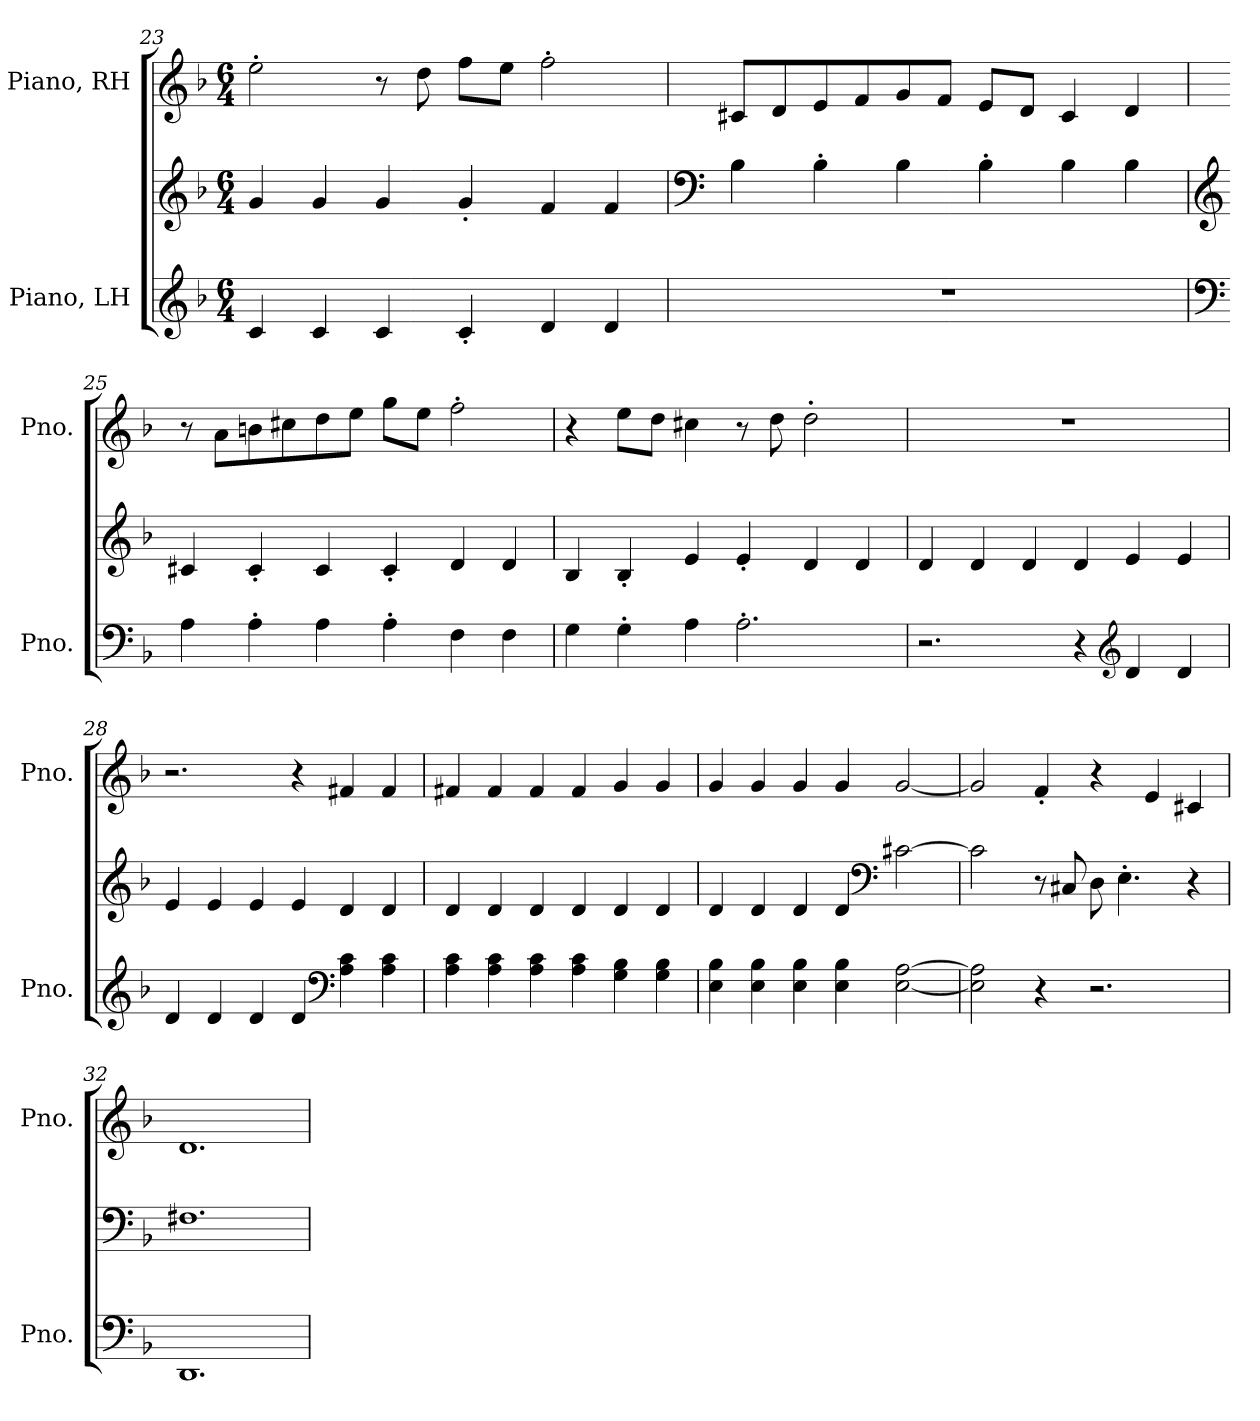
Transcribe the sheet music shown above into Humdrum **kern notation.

**kern	**kern	**kern
*part2	*part2	*part1
*staff3	*staff2	*staff1
*I"Piano, LH	*	*I"Piano, RH
*I'Pno.	*	*I'Pno.
*clefG2	*clefG2	*clefG2
*k[b-]	*k[b-]	*k[b-]
*M6/4	*M6/4	*M6/4
=23	=23	=23
4c/	4g/	2ee'\
4c/	4g/	.
4c/	4g/	8r
.	.	8dd\
4c'/	4g'/	8ff\L
.	.	8ee\J
4d/	4f/	2ff'\
4d/	4f/	.
=24	=24	=24
*	*clefF4	*
1.r	4B-\	8c#X/L
.	.	8d/
.	4B-'\	8e/
.	.	8f/
.	4B-\	8g/
.	.	8f/J
.	4B-'\	8e/L
.	.	8d/J
.	4B-\	4c#/
.	4B-\	4d/
!!LO:LB:g=z
=25	=25	=25
*clefF4	*clefG2	*
4A\	4c#X/	8r
.	.	8a\L
4A'\	4c#'/	8bn\
.	.	8cc#X\
4A\	4c#/	8dd\
.	.	8ee\J
4A'\	4c#'/	8gg\L
.	.	8ee\J
4F\	4d/	2ff'\
4F\	4d/	.
=26	=26	=26
4G\	4B-/	4r
4G'\	4B-'/	8ee\L
.	.	8dd\J
4A\	4e/	4cc#X\
2.A'\	4e'/	8r
.	.	8dd\
.	4d/	2dd'\
.	4d/	.
=27	=27	=27
2.r	4d/	1.r
.	4d/	.
.	4d/	.
4r	4d/	.
*clefG2	*	*
4d/	4e/	.
4d/	4e/	.
=28	=28	=28
4d/	4e/	2.r
4d/	4e/	.
4d/	4e/	.
4d/	4e/	4r
*clefF4	*	*
4A\ 4c\	4d/	4f#X/
4A\ 4c\	4d/	4f#/
!!LO:LB:g=z
=29	=29	=29
4A\ 4c\	4d/	4f#X/
4A\ 4c\	4d/	4f#/
4A\ 4c\	4d/	4f#/
4A\ 4c\	4d/	4f#/
4G\ 4B-\	4d/	4g/
4G\ 4B-\	4d/	4g/
=30	=30	=30
4E\ 4B-\	4d/	4g/
4E\ 4B-\	4d/	4g/
4E\ 4B-\	4d/	4g/
4E\ 4B-\	4d/	4g/
*	*clefF4	*
[2E\ [2A\	[2c#X\	[2g/
=31	=31	=31
2E\] 2A\]	2c#\]	2g/]
4r	8r	4f'/
.	8C#X/	.
2.r	8D\	4r
.	4.E'\	.
.	.	4e/
.	4r	4c#X/
=32	=32	=32
1.DD	1.F#X	1.d
=	=	=
*-	*-	*-
